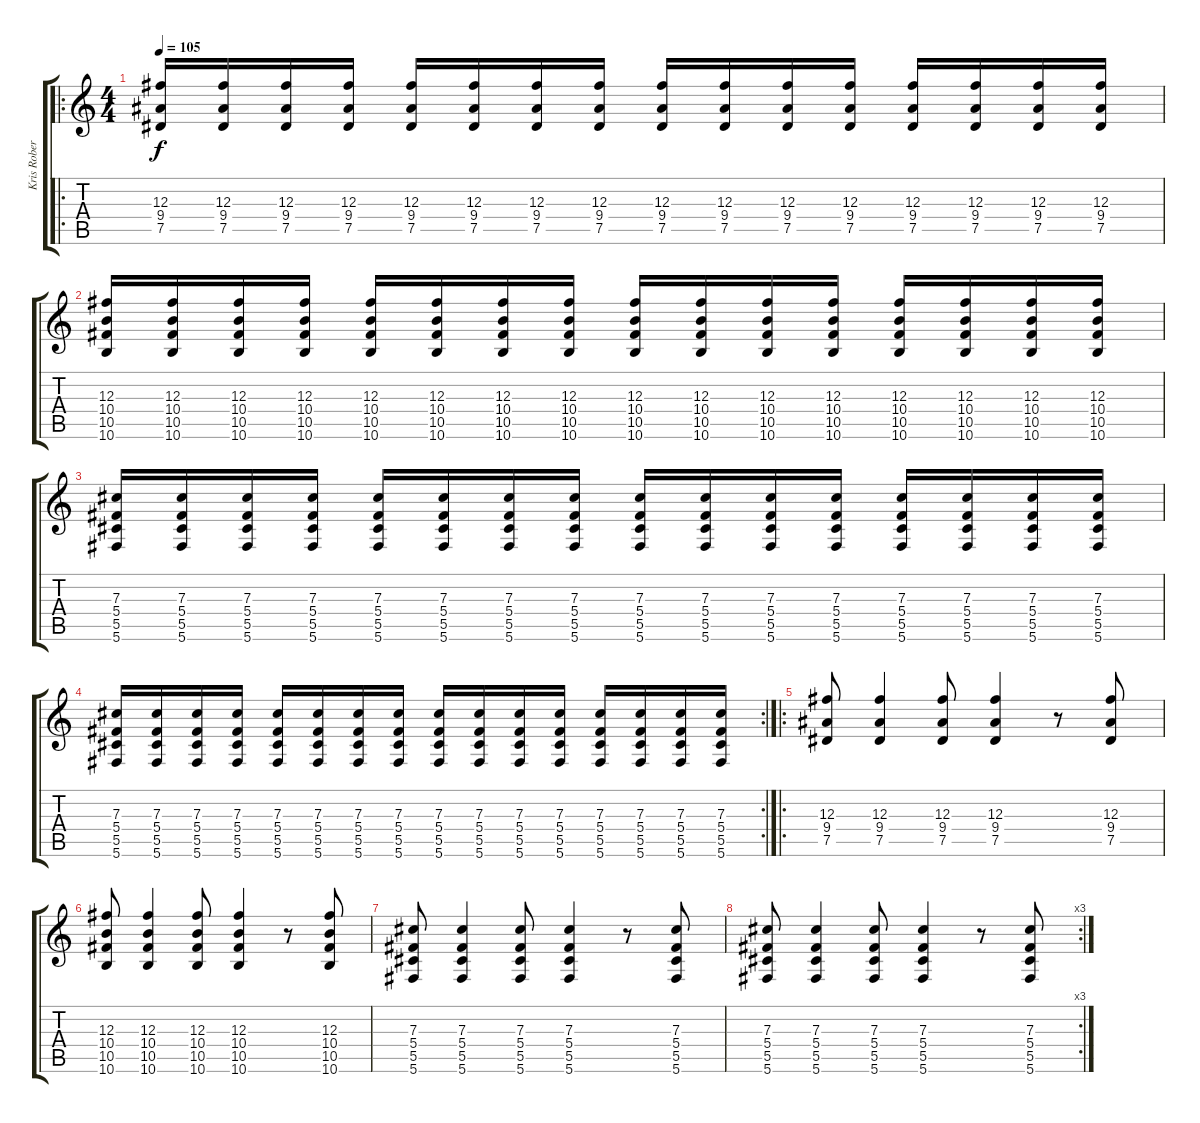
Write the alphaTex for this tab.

\track ("Kris Roberts" "Kris Rober") {instrument overdrivenguitar}
\staff {score tabs}
\tuning (Eb4 Bb3 Gb3 Db3 Ab2 Db2) {hide}
\ro
\ts (4 4)
\tempo 105
\clef g2
\ks c
(12.3 9.4 7.5).16{dy f} (12.3 9.4 7.5).16 (12.3 9.4 7.5).16 (12.3 9.4 7.5).16 (12.3 9.4 7.5).16 (12.3 9.4 7.5).16 (12.3 9.4 7.5).16 (12.3 9.4 7.5).16 (12.3 9.4 7.5).16 (12.3 9.4 7.5).16 (12.3 9.4 7.5).16 (12.3 9.4 7.5).16 (12.3 9.4 7.5).16 (12.3 9.4 7.5).16 (12.3 9.4 7.5).16 (12.3 9.4 7.5).16 |
(12.3 10.4 10.5 10.6).16 (12.3 10.4 10.5 10.6).16 (12.3 10.4 10.5 10.6).16 (12.3 10.4 10.5 10.6).16 (12.3 10.4 10.5 10.6).16 (12.3 10.4 10.5 10.6).16 (12.3 10.4 10.5 10.6).16 (12.3 10.4 10.5 10.6).16 (12.3 10.4 10.5 10.6).16 (12.3 10.4 10.5 10.6).16 (12.3 10.4 10.5 10.6).16 (12.3 10.4 10.5 10.6).16 (12.3 10.4 10.5 10.6).16 (12.3 10.4 10.5 10.6).16 (12.3 10.4 10.5 10.6).16 (12.3 10.4 10.5 10.6).16 |
(7.3 5.4 5.5 5.6).16 (7.3 5.4 5.5 5.6).16 (7.3 5.4 5.5 5.6).16 (7.3 5.4 5.5 5.6).16 (7.3 5.4 5.5 5.6).16 (7.3 5.4 5.5 5.6).16 (7.3 5.4 5.5 5.6).16 (7.3 5.4 5.5 5.6).16 (7.3 5.4 5.5 5.6).16 (7.3 5.4 5.5 5.6).16 (7.3 5.4 5.5 5.6).16 (7.3 5.4 5.5 5.6).16 (7.3 5.4 5.5 5.6).16 (7.3 5.4 5.5 5.6).16 (7.3 5.4 5.5 5.6).16 (7.3 5.4 5.5 5.6).16 |
\rc 2
(7.3 5.4 5.5 5.6).16 (7.3 5.4 5.5 5.6).16 (7.3 5.4 5.5 5.6).16 (7.3 5.4 5.5 5.6).16 (7.3 5.4 5.5 5.6).16 (7.3 5.4 5.5 5.6).16 (7.3 5.4 5.5 5.6).16 (7.3 5.4 5.5 5.6).16 (7.3 5.4 5.5 5.6).16 (7.3 5.4 5.5 5.6).16 (7.3 5.4 5.5 5.6).16 (7.3 5.4 5.5 5.6).16 (7.3 5.4 5.5 5.6).16 (7.3 5.4 5.5 5.6).16 (7.3 5.4 5.5 5.6).16 (7.3 5.4 5.5 5.6).16 |
\ro
(12.3 9.4 7.5).8 (12.3 9.4 7.5).4 (12.3 9.4 7.5).8 (12.3 9.4 7.5).4 r.8 (12.3 9.4 7.5).8 |
(12.3 10.4 10.5 10.6).8 (12.3 10.4 10.5 10.6).4 (12.3 10.4 10.5 10.6).8 (12.3 10.4 10.5 10.6).4 r.8 (12.3 10.4 10.5 10.6).8 |
(7.3 5.4 5.5 5.6).8 (7.3 5.4 5.5 5.6).4 (7.3 5.4 5.5 5.6).8 (7.3 5.4 5.5 5.6).4 r.8 (7.3 5.4 5.5 5.6).8 |
\rc 3
(7.3 5.4 5.5 5.6).8 (7.3 5.4 5.5 5.6).4 (7.3 5.4 5.5 5.6).8 (7.3 5.4 5.5 5.6).4 r.8 (7.3 5.4 5.5 5.6).8
